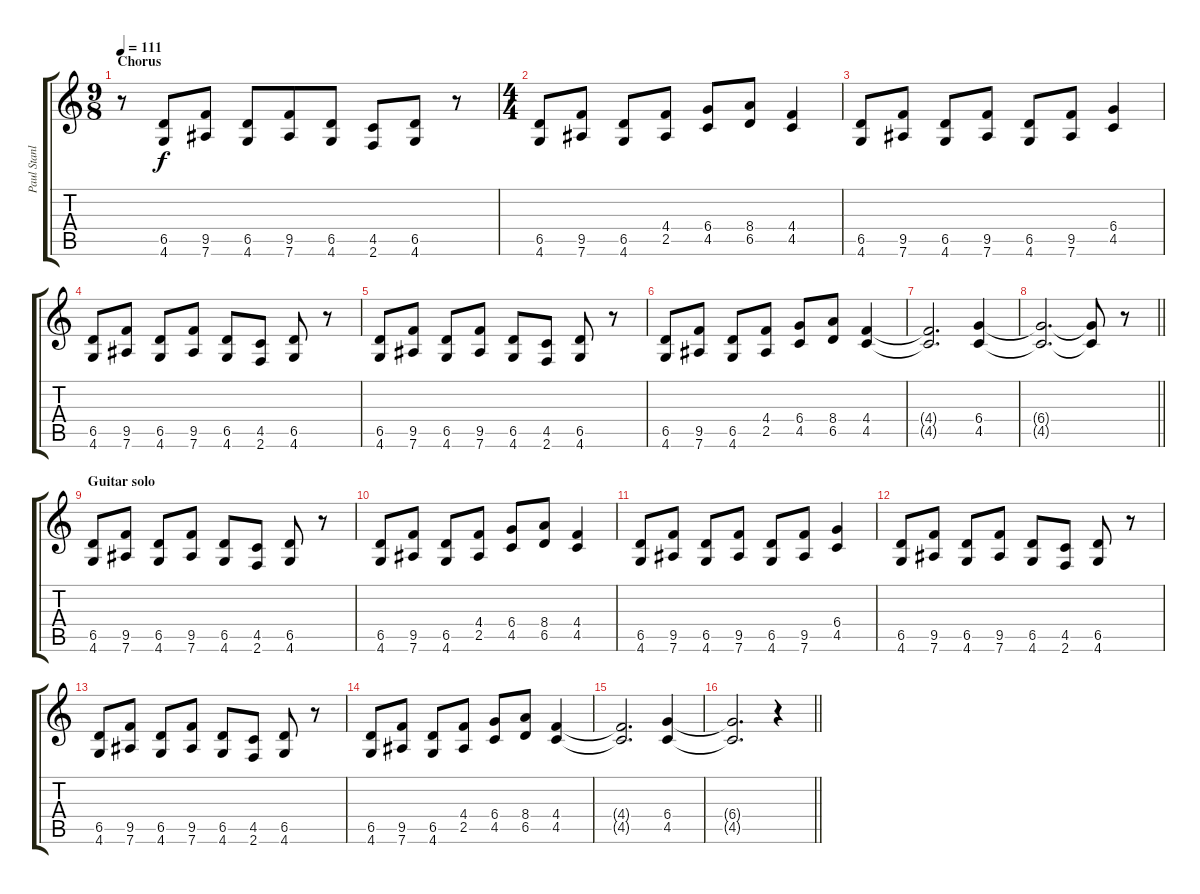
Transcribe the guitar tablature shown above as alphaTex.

\track ("Paul Stanley (Rhythm)" "Paul Stanl") {instrument distortionguitar}
\staff {score tabs}
\tuning (Eb4 Bb3 Gb3 Db3 Ab2 Eb2) {hide}
\ts (9 8)
\section ("" "Chorus")
\tempo 111
\clef g2
\ks c
r.8{dy f} (6.5 4.6).8 (9.5 7.6).8 (6.5 4.6).8 (9.5 7.6).8 (6.5 4.6).8 (4.5 2.6).8 (6.5 4.6).8 r.8 |
\ts (4 4)
(6.5 4.6).8 (9.5 7.6).8 (6.5 4.6).8 (4.4 2.5).8 (6.4 4.5).8 (8.4 6.5).8 (4.4 4.5).4 |
(6.5 4.6).8 (9.5 7.6).8 (6.5 4.6).8 (9.5 7.6).8 (6.5 4.6).8 (9.5 7.6).8 (6.4 4.5).4 |
(6.5 4.6).8 (9.5 7.6).8 (6.5 4.6).8 (9.5 7.6).8 (6.5 4.6).8 (4.5 2.6).8 (6.5 4.6).8 r.8 |
(6.5 4.6).8 (9.5 7.6).8 (6.5 4.6).8 (9.5 7.6).8 (6.5 4.6).8 (4.5 2.6).8 (6.5 4.6).8 r.8 |
(6.5 4.6).8 (9.5 7.6).8 (6.5 4.6).8 (4.4 2.5).8 (6.4 4.5).8 (8.4 6.5).8 (4.4 4.5).4 |
(4.4{t} 4.5{t}).2{d} (6.4 4.5).4 |
\barLineRight lightlight
(6.4{t} 4.5{t}).2{d} (6.4{t} 4.5{t}).8 r.8 |
\section ("" "Guitar solo")
(6.5 4.6).8 (9.5 7.6).8 (6.5 4.6).8 (9.5 7.6).8 (6.5 4.6).8 (4.5 2.6).8 (6.5 4.6).8 r.8 |
(6.5 4.6).8 (9.5 7.6).8 (6.5 4.6).8 (4.4 2.5).8 (6.4 4.5).8 (8.4 6.5).8 (4.4 4.5).4 |
(6.5 4.6).8 (9.5 7.6).8 (6.5 4.6).8 (9.5 7.6).8 (6.5 4.6).8 (9.5 7.6).8 (6.4 4.5).4 |
(6.5 4.6).8 (9.5 7.6).8 (6.5 4.6).8 (9.5 7.6).8 (6.5 4.6).8 (4.5 2.6).8 (6.5 4.6).8 r.8 |
(6.5 4.6).8 (9.5 7.6).8 (6.5 4.6).8 (9.5 7.6).8 (6.5 4.6).8 (4.5 2.6).8 (6.5 4.6).8 r.8 |
(6.5 4.6).8 (9.5 7.6).8 (6.5 4.6).8 (4.4 2.5).8 (6.4 4.5).8 (8.4 6.5).8 (4.4 4.5).4 |
(4.4{t} 4.5{t}).2{d} (6.4 4.5).4 |
\barLineRight lightlight
(6.4{t} 4.5{t}).2{d} r.4
